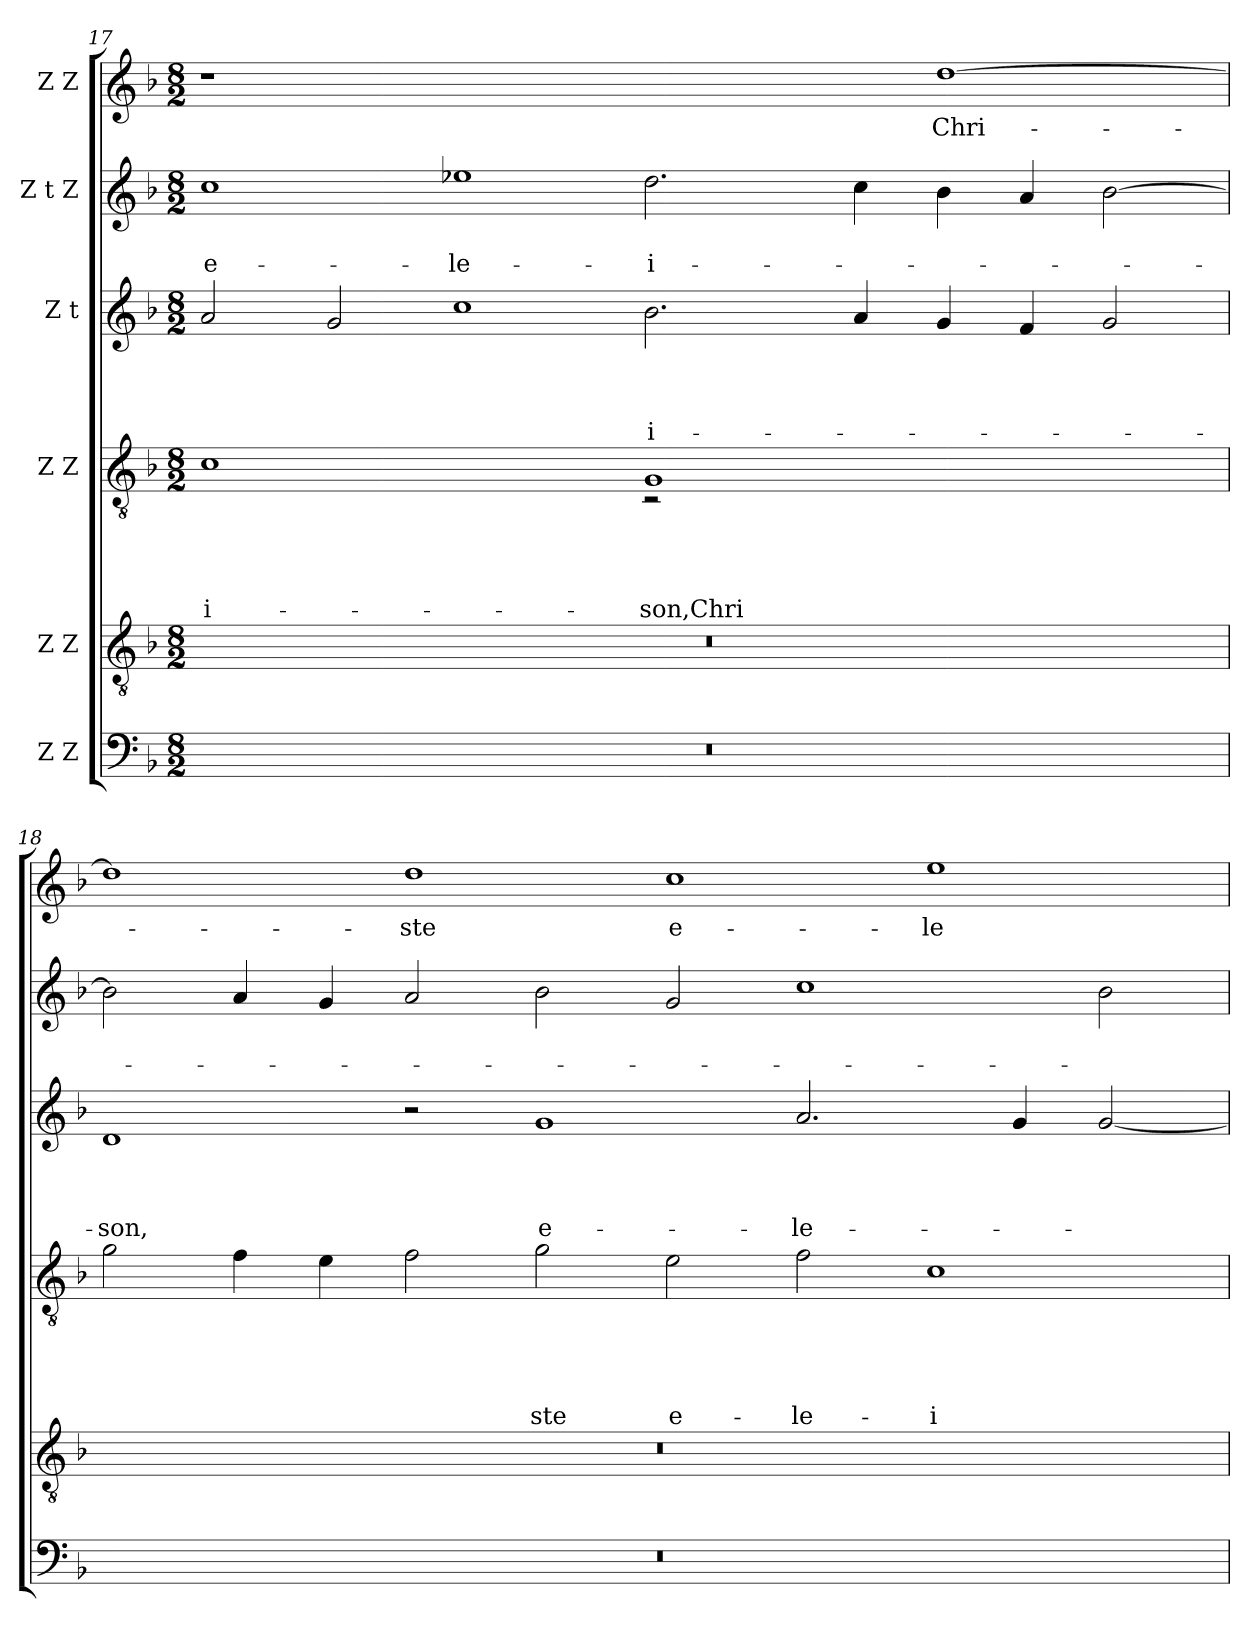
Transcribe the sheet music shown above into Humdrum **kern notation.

**kern	**kern	**kern	**text	**text	**text	**text	**text	**kern	**text	**text	**text	**text	**kern	**text	**text	**kern	**text
*part6	*part5	*part4	*part4	*part4	*part4	*part4	*part4	*part3	*part3	*part3	*part3	*part3	*part2	*part2	*part2	*part1	*part1
*staff6	*staff5	*staff4	*staff4	*staff4	*staff4	*staff4	*staff4	*staff3	*staff3	*staff3	*staff3	*staff3	*staff2	*staff2	*staff2	*staff1	*staff1
*I"Z Z	*I"Z Z	*I"Z Z	*	*	*	*	*	*I"Z t	*	*	*	*	*I"Z t Z	*	*	*I"Z Z	*
*clefF4	*clefGv2	*clefGv2	*	*	*	*	*	*clefG2	*	*	*	*	*clefG2	*	*	*clefG2	*
*k[b-]	*k[b-]	*k[b-]	*	*	*	*	*	*k[b-]	*	*	*	*	*k[b-]	*	*	*k[b-]	*
*F:	*F:	*F:	*	*	*	*	*	*F:	*	*	*	*	*F:	*	*	*F:	*
*M8/2	*M8/2	*M8/2	*	*	*	*	*	*M8/2	*	*	*	*	*M8/2	*	*	*M8/2	*
=17	=17	=17	=17	=17	=17	=17	=17	=17	=17	=17	=17	=17	=17	=17	=17	=17	=17
!	!	!	!	!	!	!	!LO:LY:b:rj	!	!	!	!	!	!	!	!LO:LY:b:rj	!	!
*	*	*^	*	*	*	*	*	*	*	*	*	*	*	*	*	*	*
00r	00r	1c	0ryy	.	.	.	.	-i-	2a/	.	.	.	.	1cc	.	e-	1r	.
.	.	.	.	.	.	.	.	.	2g/	.	.	.	.	.	.	.	.	.
!	!	!	!	!	!	!	!	!	!	!	!	!	!	!	!	!LO:LY:b	!	!
.	.	1ryy	.	.	.	.	.	.	1cc	.	.	.	.	1ee-	.	-le-	0ryy	.
!	!	!	!	!	!	!	!	!LO:LY:b	!	!	!	!	!LO:LY:b:rj	!	!	!LO:LY:b:rj	!	!
.	.	1G	2rC	.	.	.	.	-son,Chri	2.b-\	.	.	.	-i-	2.dd\	.	-i-	.	.
.	.	.	1ryy	.	.	.	.	.	.	.	.	.	.	.	.	.	.	.
.	.	.	.	.	.	.	.	.	4a/	.	.	.	.	4cc\	.	.	.	.
!	!	!	!	!	!	!	!	!	!	!	!	!	!	!	!	!	!	!LO:LY:b
.	.	1ryy	.	.	.	.	.	.	4g/	.	.	.	.	4b-\	.	.	[<1dd	Chri-
.	.	.	.	.	.	.	.	.	4f/	.	.	.	.	4a/	.	.	.	.
.	.	.	2ryy	.	.	.	.	.	2g/	.	.	.	.	[<2b-\	.	.	.	.
!!LO:LB:g=z
=18	=18	=18	=18	=18	=18	=18	=18	=18	=18	=18	=18	=18	=18	=18	=18	=18	=18	=18
!	!	!	!	!	!	!	!	!	!	!	!	!	!LO:LY:b	!	!	!	!	!
*	*	*v	*v	*	*	*	*	*	*	*	*	*	*	*	*	*	*	*
00r	00r	2g\	.	.	.	.	.	1d	.	.	.	-son,	2b-\]	.	.	1dd]	.
.	.	4f\	.	.	.	.	.	.	.	.	.	.	4a/	.	.	.	.
.	.	4e\	.	.	.	.	.	.	.	.	.	.	4g/	.	.	.	.
!	!	!	!	!	!	!	!	!	!	!	!	!	!	!	!	!	!LO:LY:b
.	.	2f\	.	.	.	.	.	2r	.	.	.	.	2a/	.	.	1dd	-ste
!	!	!	!	!	!	!	!LO:LY:b	!	!	!	!	!LO:LY:b:rj	!	!	!	!	!
.	.	2g\	.	.	.	.	ste	1g	.	.	.	e-	2b-\	.	.	.	.
!	!	!	!	!	!	!	!LO:LY:b	!	!	!	!	!	!	!	!	!	!LO:LY:b:rj
.	.	2e\	.	.	.	.	e-	.	.	.	.	.	2g/	.	.	1cc	e-
!	!	!	!	!	!	!	!LO:LY:b	!	!	!	!	!LO:LY:b	!	!	!	!	!
.	.	2f\	.	.	.	.	-le-	2.a/	.	.	.	-le-	1cc	.	.	.	.
!	!	!	!	!	!	!	!LO:LY:b:rj	!	!	!	!	!	!	!	!	!	!LO:LY:b
.	.	1c	.	.	.	.	-i-	.	.	.	.	.	.	.	.	1ee	-le-
.	.	.	.	.	.	.	.	4g/	.	.	.	.	.	.	.	.	.
.	.	.	.	.	.	.	.	[<2g/	.	.	.	.	2b-\	.	.	.	.
=	=	=	=	=	=	=	=	=	=	=	=	=	=	=	=	=	=
*-	*-	*-	*-	*-	*-	*-	*-	*-	*-	*-	*-	*-	*-	*-	*-	*-	*-
